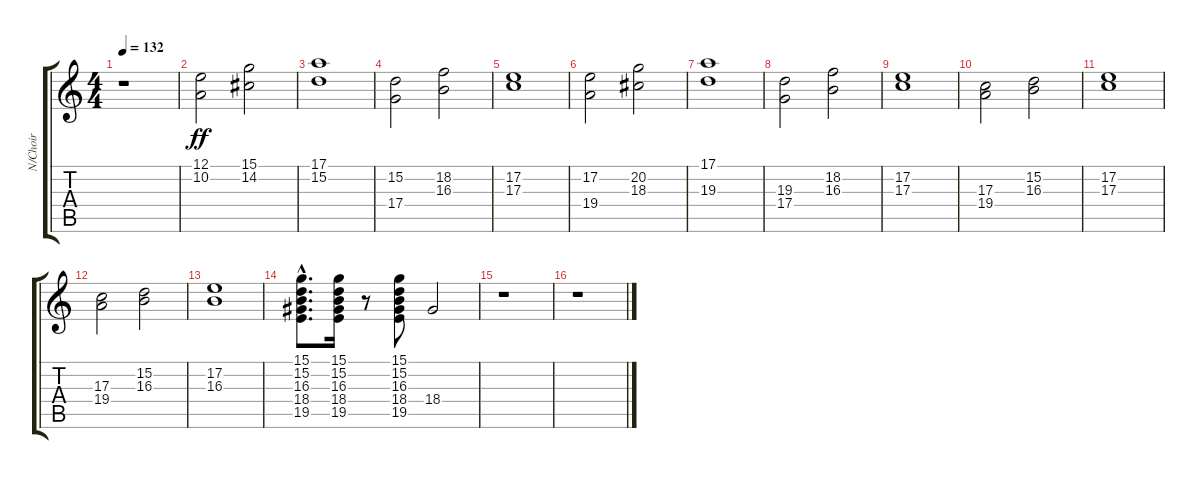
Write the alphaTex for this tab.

\track ("N/Choir" "N/Choir") {instrument choiraahs}
\staff {score tabs}
\tuning (E4 B3 G3 D3 A2 E2) {hide}
\ts (4 4)
\tempo 132
\clef g2
\ks c
r.1{dy f} |
(12.1 10.2).2{dy ff} (15.1 14.2).2 |
(17.1 15.2).1 |
(15.2 17.4).2 (18.2 16.3).2 |
(17.2 17.3).1 |
(17.2 19.4).2 (20.2 18.3).2 |
(17.1 19.3).1 |
(19.3 17.4).2 (18.2 16.3).2 |
(17.2 17.3).1 |
(17.3 19.4).2 (15.2 16.3).2 |
(17.2 17.3).1 |
(17.3 19.4).2 (15.2 16.3).2 |
(17.2 16.3).1 |
(15.1{hac} 15.2{hac} 16.3{hac} 18.4{hac} 19.5{hac}).8{d} (15.1 15.2 16.3 18.4 19.5).16 r.8 (15.1 15.2 16.3 18.4 19.5).8 18.4.2 |
r.1 |
r.1
